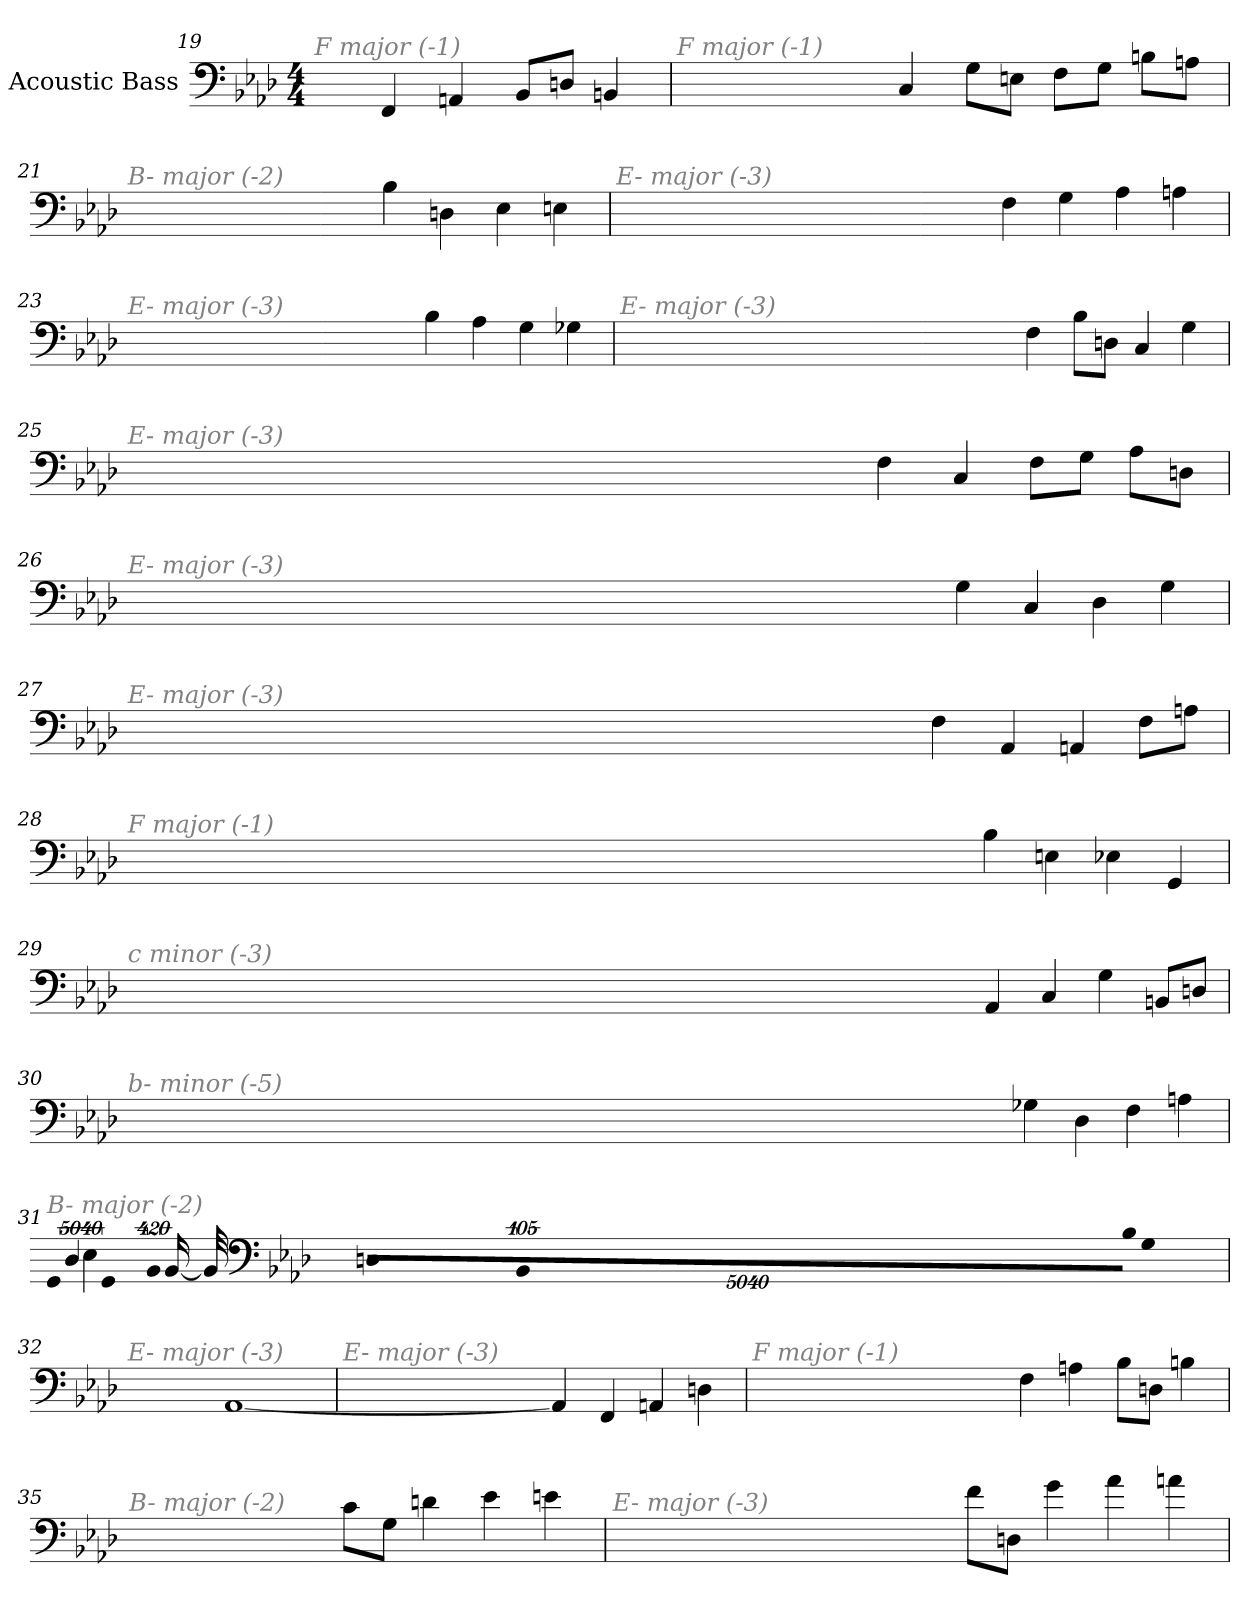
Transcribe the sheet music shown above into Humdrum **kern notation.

**kern
*part1
*staff1
*I"Acoustic Bass
*clefF4
*ITrd7c12
*k[b-e-a-d-]
*A-:
*M4/4
=19
!LO:TX:i:color=#808080:t=F major (-1)
4FFF
4AAAn
8BBB-L
8DDnJ
4BBBn
=20
!LO:TX:i:color=#808080:t=F major (-1)
4CC
8GGL
8EEnJ
8FFL
8GGJ
8BBnL
8AAnJ
=21
!LO:TX:i:color=#808080:t=B- major (-2)
4BB-
4DDn
4EE-
4EEn
=22
!LO:TX:i:color=#808080:t=E- major (-3)
4FF
4GG
4AA-
4AAn
=23
!LO:TX:i:color=#808080:t=E- major (-3)
4BB-
4AA-
4GG
4GG-X
=24
!LO:TX:i:color=#808080:t=E- major (-3)
4FF
8BB-L
8DDnJ
4CC
4GG
=25
!LO:TX:i:color=#808080:t=E- major (-3)
4FF
4CC
8FFL
8GGJ
8AA-L
8DDnJ
=26
!LO:TX:i:color=#808080:t=E- major (-3)
4GG
4CC
4DD-
4GG
=27
!LO:TX:i:color=#808080:t=E- major (-3)
4FF
4AAA-
4AAAn
8FFL
8AAnJ
=28
!LO:TX:i:color=#808080:t=F major (-1)
4BB-
4EEn
4EE-X
4GGG
=29
!LO:TX:i:color=#808080:t=c minor (-3)
4AAA-
4CC
4GG
8BBBnL
8DDnJ
=30
!LO:TX:i:color=#808080:t=b- minor (-5)
4GG-X
4DD-
4FF
4AAn
=31
!LO:TX:i:color=#808080:t=B- major (-2)
!LO:N:vis=8
40320%3347BB-L
!LO:N:vis=8
40320%3347GG
!LO:N:vis=8
40320%3347DDnJ
!LO:N:vis=1024
[13440%13BBB-L
16BBB-L_
32BBB-L_
!LO:N:vis=1024%31
13440%407BBB-L]
8DDJ
4EE-
!LO:N:vis=8
40320%3347GGG
!LO:N:vis=4
20160%3347GGG
=32
!LO:TX:i:color=#808080:t=E- major (-3)
[1AAA-
=33
!LO:TX:i:color=#808080:t=E- major (-3)
4AAA-]
4FFF
4AAAn
4DDn
=34
!LO:TX:i:color=#808080:t=F major (-1)
4FF
4AAn
8BB-L
8DDnJ
4BBn
=35
!LO:TX:i:color=#808080:t=B- major (-2)
8CL
8GGJ
4Dn
4E-
4En
=36
!LO:TX:i:color=#808080:t=E- major (-3)
8FL
8DDnJ
4G
4A-
4An
=
*-
